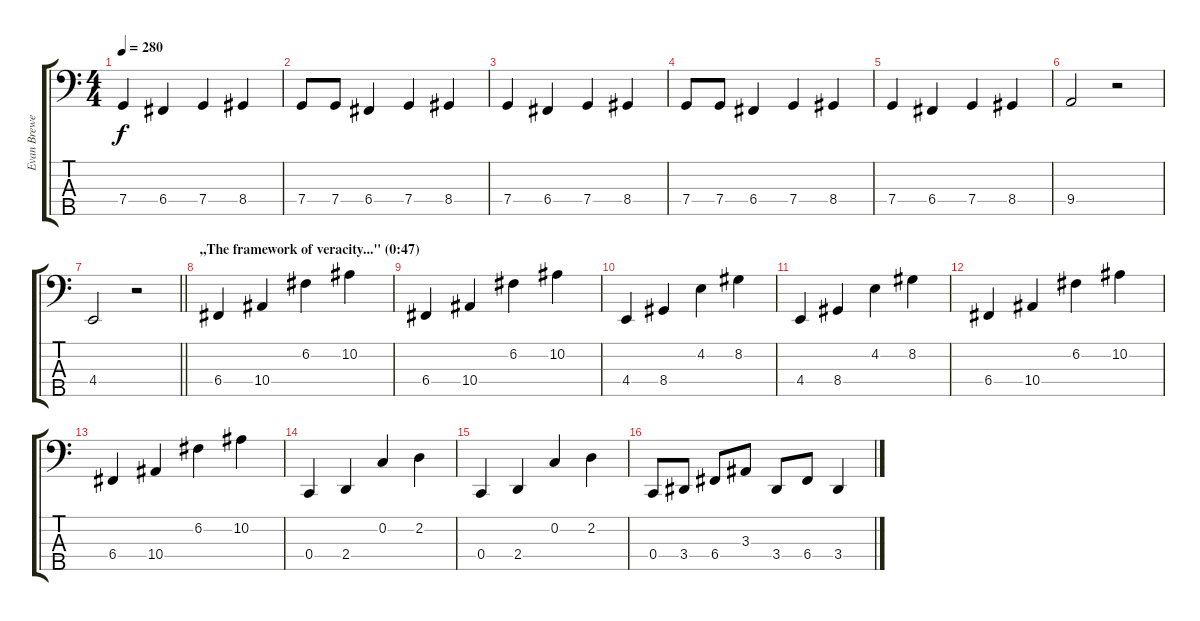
\track ("Evan Brewer [Bass]" "Evan Brewe") {instrument electricbasspick}
\staff {score tabs}
\tuning (F2 C2 G1 C1 G0) {hide}
\ts (4 4)
\tempo 280
\clef f4
\ks c
7.4.4{dy f} 6.4.4 7.4.4 8.4.4 |
7.4.8 7.4.8 6.4.4 7.4.4 8.4.4 |
7.4.4 6.4.4 7.4.4 8.4.4 |
7.4.8 7.4.8 6.4.4 7.4.4 8.4.4 |
7.4.4 6.4.4 7.4.4 8.4.4 |
9.4.2 r.2 |
\barLineRight lightlight
4.4.2 r.2 |
\section ("" ",,The framework of veracity...\" (0:47)")
6.4.4 10.4.4 6.2.4 10.2.4 |
6.4.4 10.4.4 6.2.4 10.2.4 |
4.4.4 8.4.4 4.2.4 8.2.4 |
4.4.4 8.4.4 4.2.4 8.2.4 |
6.4.4 10.4.4 6.2.4 10.2.4 |
6.4.4 10.4.4 6.2.4 10.2.4 |
0.4.4 2.4.4 0.2.4 2.2.4 |
0.4.4 2.4.4 0.2.4 2.2.4 |
0.4.8 3.4.8 6.4.8 3.3.8 3.4.8 6.4.8 3.4.4
